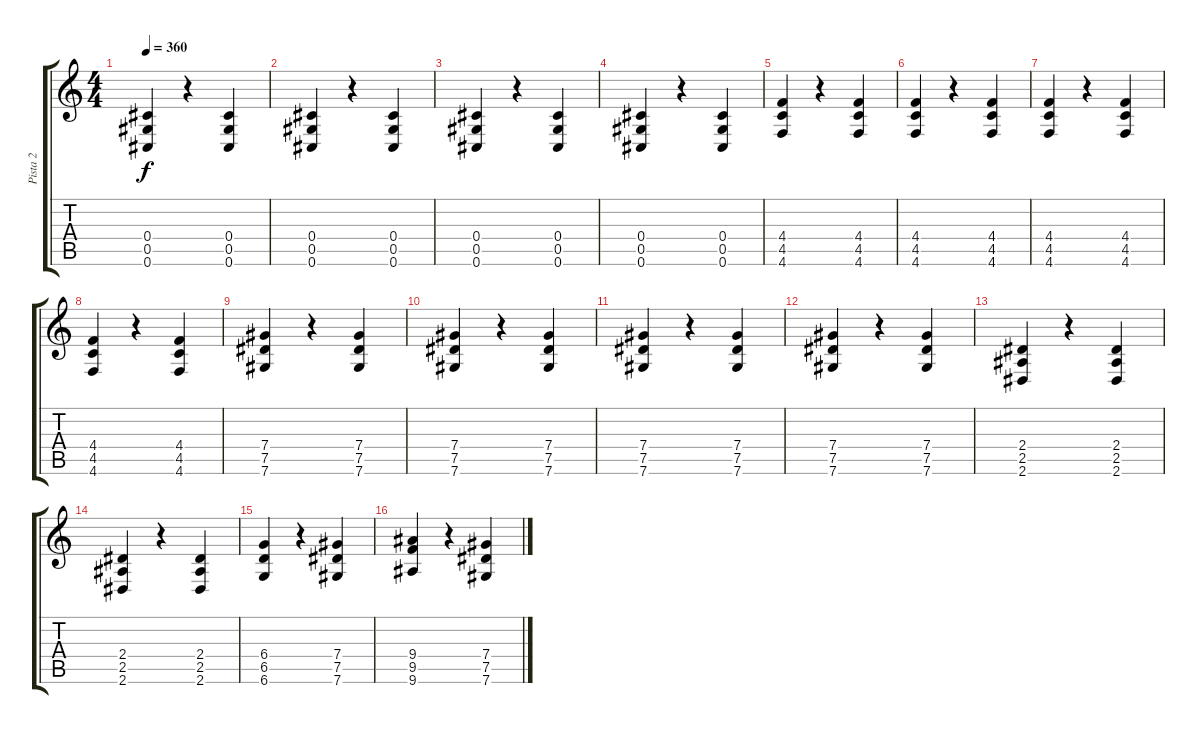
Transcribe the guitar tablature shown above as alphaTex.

\track ("Pista 2" "Pista 2") {instrument overdrivenguitar}
\staff {score tabs}
\tuning (Eb4 Bb3 Gb3 Db3 Ab2 Db2) {hide}
\ts (4 4)
\tempo 360
\clef g2
\ks c
(0.4 0.5 0.6).4{dy f} r.4 (0.4 0.5 0.6).4 |
(0.4 0.5 0.6).4 r.4 (0.4 0.5 0.6).4 |
(0.4 0.5 0.6).4 r.4 (0.4 0.5 0.6).4 |
(0.4 0.5 0.6).4 r.4 (0.4 0.5 0.6).4 |
(4.4 4.5 4.6).4 r.4 (4.4 4.5 4.6).4 |
(4.4 4.5 4.6).4 r.4 (4.4 4.5 4.6).4 |
(4.4 4.5 4.6).4 r.4 (4.4 4.5 4.6).4 |
(4.4 4.5 4.6).4 r.4 (4.4 4.5 4.6).4 |
(7.4 7.5 7.6).4 r.4 (7.4 7.5 7.6).4 |
(7.4 7.5 7.6).4 r.4 (7.4 7.5 7.6).4 |
(7.4 7.5 7.6).4 r.4 (7.4 7.5 7.6).4 |
(7.4 7.5 7.6).4 r.4 (7.4 7.5 7.6).4 |
(2.4 2.5 2.6).4 r.4 (2.4 2.5 2.6).4 |
(2.4 2.5 2.6).4 r.4 (2.4 2.5 2.6).4 |
(6.4 6.5 6.6).4 r.4 (7.4 7.5 7.6).4 |
(9.4 9.5 9.6).4 r.4 (7.4 7.5 7.6).4
